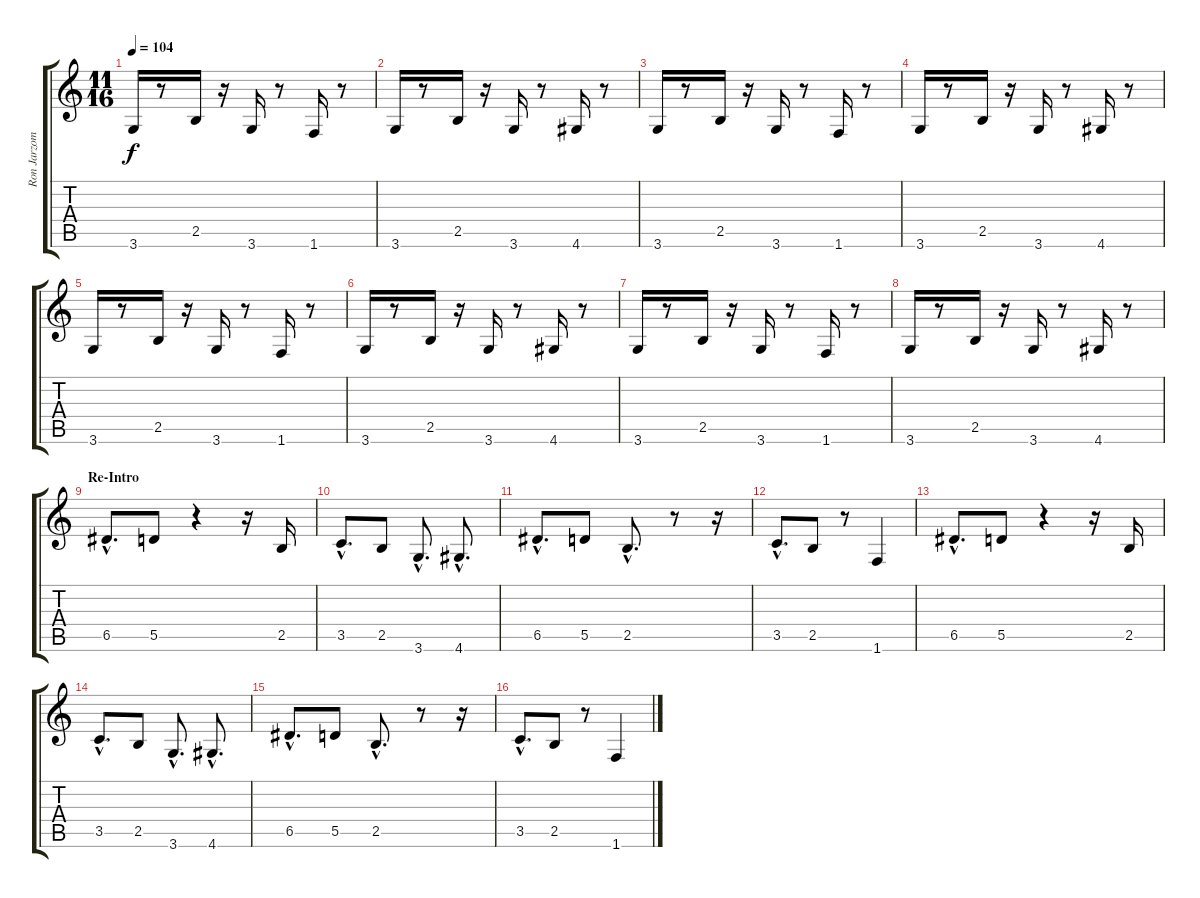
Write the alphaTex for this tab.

\track ("Ron Jarzombek" "Ron Jarzom") {instrument distortionguitar}
\staff {score tabs}
\tuning (E4 B3 G3 D3 A2 E2) {hide}
\ts (11 16)
\tempo 104
\clef g2
\ks c
3.6.16{dy f} r.8 2.5.16 r.16 3.6.16 r.8 1.6.16 r.8 |
3.6.16 r.8 2.5.16 r.16 3.6.16 r.8 4.6.16 r.8 |
3.6.16 r.8 2.5.16 r.16 3.6.16 r.8 1.6.16 r.8 |
3.6.16 r.8 2.5.16 r.16 3.6.16 r.8 4.6.16 r.8 |
3.6.16 r.8 2.5.16 r.16 3.6.16 r.8 1.6.16 r.8 |
3.6.16 r.8 2.5.16 r.16 3.6.16 r.8 4.6.16 r.8 |
3.6.16 r.8 2.5.16 r.16 3.6.16 r.8 1.6.16 r.8 |
3.6.16 r.8 2.5.16 r.16 3.6.16 r.8 4.6.16 r.8 |
\section ("" "Re-Intro")
6.5{hac}.8{d volume 14 balance 2} 5.5.8 r.4 r.16 2.5.16 |
3.5{hac}.8{d} 2.5.8 3.6{hac}.8{d} 4.6{hac}.8{d} |
6.5{hac}.8{d} 5.5.8 2.5{hac}.8{d} r.8 r.16 |
3.5{hac}.8{d} 2.5.8 r.8 1.6.4 |
6.5{hac}.8{d} 5.5.8 r.4 r.16 2.5.16 |
3.5{hac}.8{d} 2.5.8 3.6{hac}.8{d} 4.6{hac}.8{d} |
6.5{hac}.8{d} 5.5.8 2.5{hac}.8{d} r.8 r.16 |
3.5{hac}.8{d} 2.5.8 r.8 1.6.4
